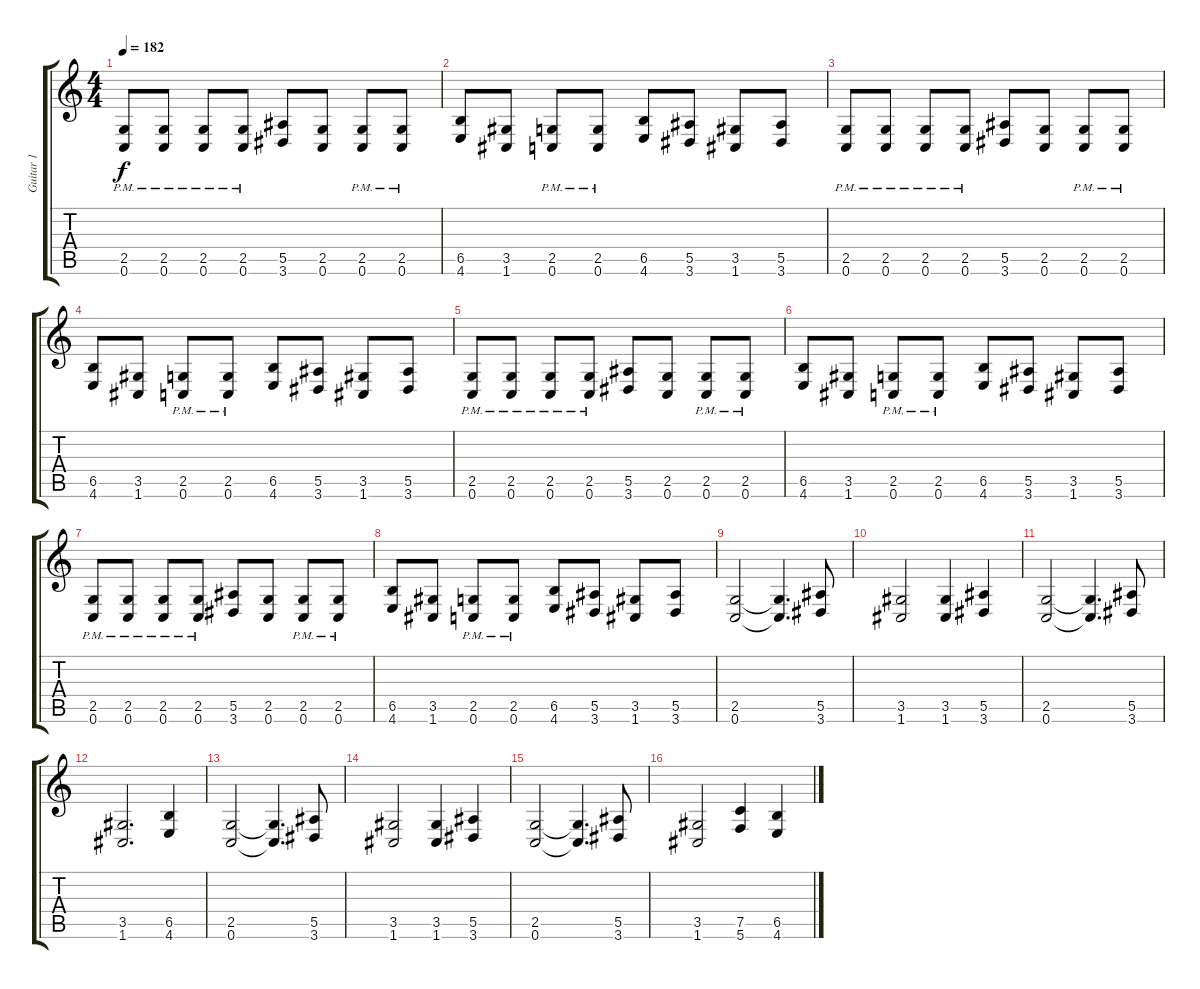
\track ("Guitar 1" "Guitar 1") {instrument distortionguitar}
\staff {score tabs}
\tuning (C4 G3 Eb3 Bb2 F2 C2) {hide}
\ts (4 4)
\tempo 182
\clef g2
\ks c
(2.5{pm} 0.6{pm}).8{dy f} (2.5{pm} 0.6{pm}).8 (2.5{pm} 0.6{pm}).8 (2.5{pm} 0.6{pm}).8 (5.5 3.6).8 (2.5 0.6).8 (2.5{pm} 0.6{pm}).8 (2.5{pm} 0.6{pm}).8 |
(6.5 4.6).8 (3.5 1.6).8 (2.5{pm} 0.6{pm}).8 (2.5{pm} 0.6{pm}).8 (6.5 4.6).8 (5.5 3.6).8 (3.5 1.6).8 (5.5 3.6).8 |
(2.5{pm} 0.6{pm}).8 (2.5{pm} 0.6{pm}).8 (2.5{pm} 0.6{pm}).8 (2.5{pm} 0.6{pm}).8 (5.5 3.6).8 (2.5 0.6).8 (2.5{pm} 0.6{pm}).8 (2.5{pm} 0.6{pm}).8 |
(6.5 4.6).8 (3.5 1.6).8 (2.5{pm} 0.6{pm}).8 (2.5{pm} 0.6{pm}).8 (6.5 4.6).8 (5.5 3.6).8 (3.5 1.6).8 (5.5 3.6).8 |
(2.5{pm} 0.6{pm}).8 (2.5{pm} 0.6{pm}).8 (2.5{pm} 0.6{pm}).8 (2.5{pm} 0.6{pm}).8 (5.5 3.6).8 (2.5 0.6).8 (2.5{pm} 0.6{pm}).8 (2.5{pm} 0.6{pm}).8 |
(6.5 4.6).8 (3.5 1.6).8 (2.5{pm} 0.6{pm}).8 (2.5{pm} 0.6{pm}).8 (6.5 4.6).8 (5.5 3.6).8 (3.5 1.6).8 (5.5 3.6).8 |
(2.5{pm} 0.6{pm}).8 (2.5{pm} 0.6{pm}).8 (2.5{pm} 0.6{pm}).8 (2.5{pm} 0.6{pm}).8 (5.5 3.6).8 (2.5 0.6).8 (2.5{pm} 0.6{pm}).8 (2.5{pm} 0.6{pm}).8 |
(6.5 4.6).8 (3.5 1.6).8 (2.5{pm} 0.6{pm}).8 (2.5{pm} 0.6{pm}).8 (6.5 4.6).8 (5.5 3.6).8 (3.5 1.6).8 (5.5 3.6).8 |
(2.5 0.6).2 (2.5{t} 0.6{t}).4{d} (5.5 3.6).8 |
(3.5 1.6).2 (3.5 1.6).4 (5.5 3.6).4 |
(2.5 0.6).2 (2.5{t} 0.6{t}).4{d} (5.5 3.6).8 |
(3.5 1.6).2{d} (6.5 4.6).4 |
(2.5 0.6).2 (2.5{t} 0.6{t}).4{d} (5.5 3.6).8 |
(3.5 1.6).2 (3.5 1.6).4 (5.5 3.6).4 |
(2.5 0.6).2 (2.5{t} 0.6{t}).4{d} (5.5 3.6).8 |
(3.5 1.6).2 (7.5 5.6).4 (6.5 4.6).4
